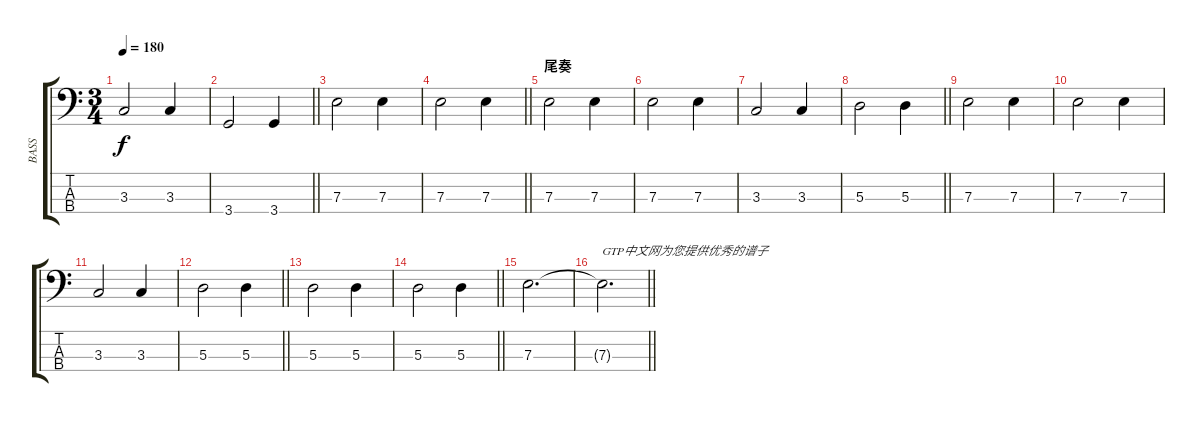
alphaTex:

\track ("BASS" "BASS") {instrument electricbassfinger}
\staff {score tabs}
\tuning (G2 D2 A1 E1) {hide}
\ts (3 4)
\tempo 180
\clef f4
\ks c
3.3.2{dy f} 3.3.4 |
\barLineRight lightlight
3.4.2 3.4.4 |
7.3.2 7.3.4 |
\barLineRight lightlight
7.3.2 7.3.4 |
\section ("" "尾奏")
7.3.2 7.3.4 |
7.3.2 7.3.4 |
3.3.2 3.3.4 |
\barLineRight lightlight
5.3.2 5.3.4 |
7.3.2 7.3.4 |
7.3.2 7.3.4 |
3.3.2 3.3.4 |
\barLineRight lightlight
5.3.2 5.3.4 |
5.3.2 5.3.4 |
\barLineRight lightlight
5.3.2 5.3.4 |
7.3.2{d} |
\barLineRight lightlight
7.3{t}.2{d txt "GTP中文网为您提供优秀的谱子"}
